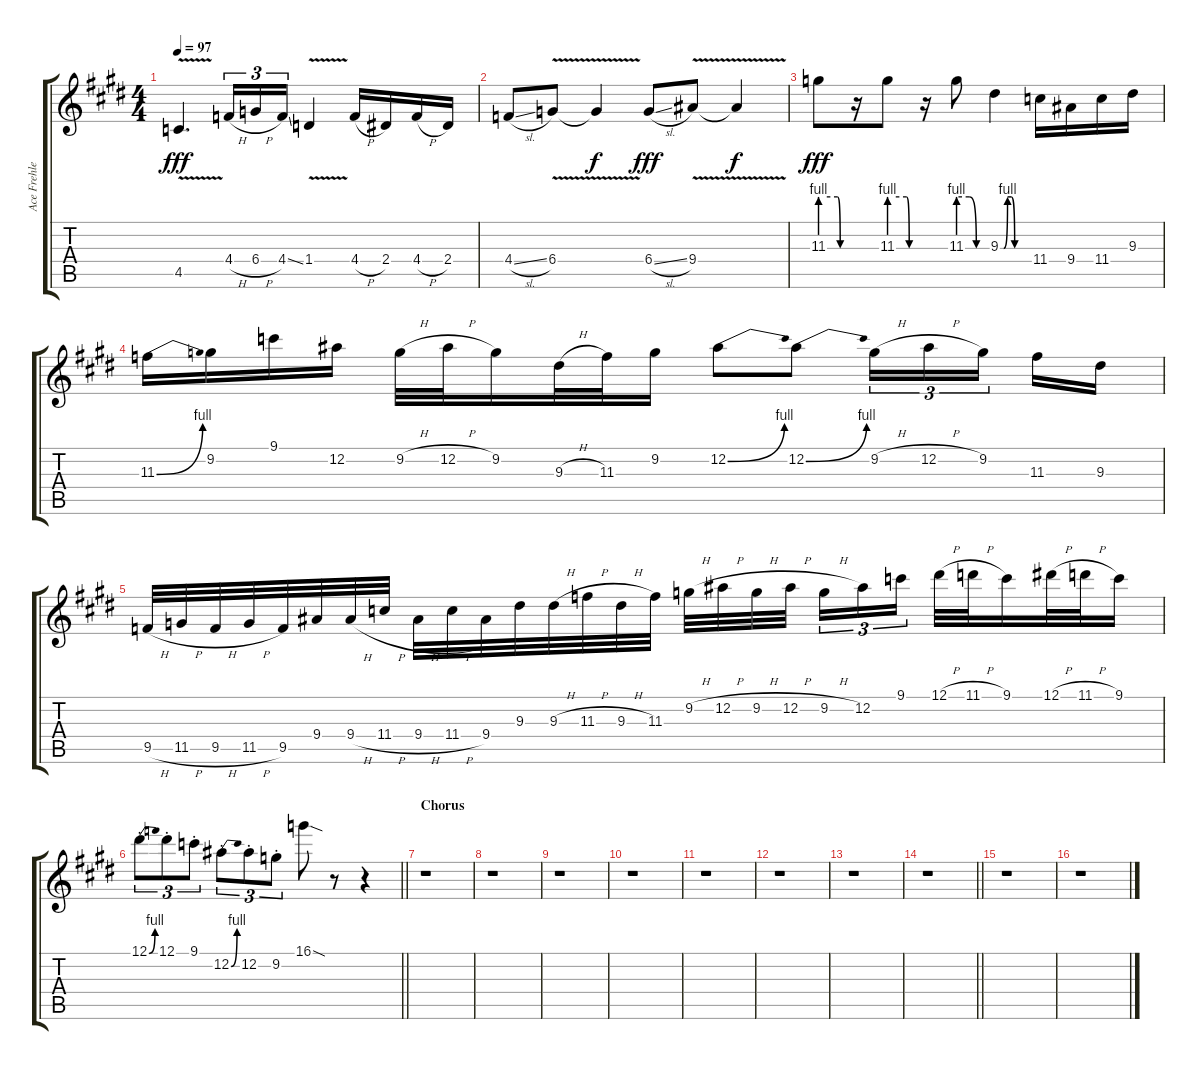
\track ("Ace Frehley" "Ace Frehle") {instrument overdrivenguitar}
\staff {score tabs}
\tuning (Eb4 Bb3 Gb3 Db3 Ab2 Eb2) {hide}
\ts (4 4)
\tempo 97
\clef g2
\ks c#minor
4.5{v}.4{d dy fff} 4.4{h}.16{tu (3 2)} 6.4{h}.16{tu (3 2)} 4.4{ss}.16{tu (3 2)} 1.4{v}.4 4.4{h}.16 2.4.16 4.4{h}.16 2.4.16 |
4.4{sl}.8 6.4{v}.8 6.4{t}.4{dy f} 6.4{sl}.8{dy fff} 9.4{v}.8 9.4{t}.4{dy f} |
11.3{be (custom 0 4 39 4 45 0 60 0)}.8{dy fff} r.16 11.3{be (custom 0 4 39 4 45 0 60 0)}.8 r.16 11.3{be (custom 0 4 23 4 38 0 60 0)}.8 9.3{be (custom 0 0 7 0 15 4 23 4 30 0 60 0)}.4 11.4.16 9.4.16 11.4.16 9.3.16 |
11.3{be (bend 0 0 60 4)}.16 9.2.16 9.1.16 12.2.16 9.2{h}.32 12.2{h}.32 9.2.16 9.3{h}.32 11.3.32 9.2.16 12.2{be (bend 0 0 60 4)}.8 12.2{be (bend 0 0 60 4)}.8 9.2{h}.16{tu (3 2)} 12.2{h}.16{tu (3 2)} 9.2.16{tu (3 2) beam splitsecondary} 11.3.16 9.3.16 |
9.5{h}.32 11.5{h}.32 9.5{h}.32 11.5{h}.32 9.5.32 9.4.32 9.4{h}.32 11.4{h}.32 9.4{h}.32 11.4{h}.32 9.4.32 9.3.32 9.3{h}.32 11.3{h}.32 9.3{h}.32 11.3.32 9.2{h}.32 12.2{h}.32 9.2{h}.32 12.2{h}.32{beam splitsecondary} 9.2{h}.16{tu (3 2)} 12.2.16{tu (3 2)} 9.1.16{tu (3 2)} 12.1{h}.32 11.1{h}.32 9.1.16 12.1{h}.32 11.1{h}.32 9.1.16 |
\barLineRight lightlight
12.1{be (bend 0 0 60 4) st}.8{tu (3 2)} 12.1{st}.8{tu (3 2)} 9.1{st}.8{tu (3 2)} 12.2{be (bend 0 0 60 4) st}.8{tu (3 2)} 12.2{st}.8{tu (3 2)} 9.2{st}.8{tu (3 2)} 16.1{sod}.8 r.8 r.4 |
\section ("" "Chorus")
r.1 |
r.1 |
r.1 |
r.1 |
r.1 |
r.1 |
r.1 |
\barLineRight lightlight
r.1 |
\section ("" "")
r.1 |
r.1
